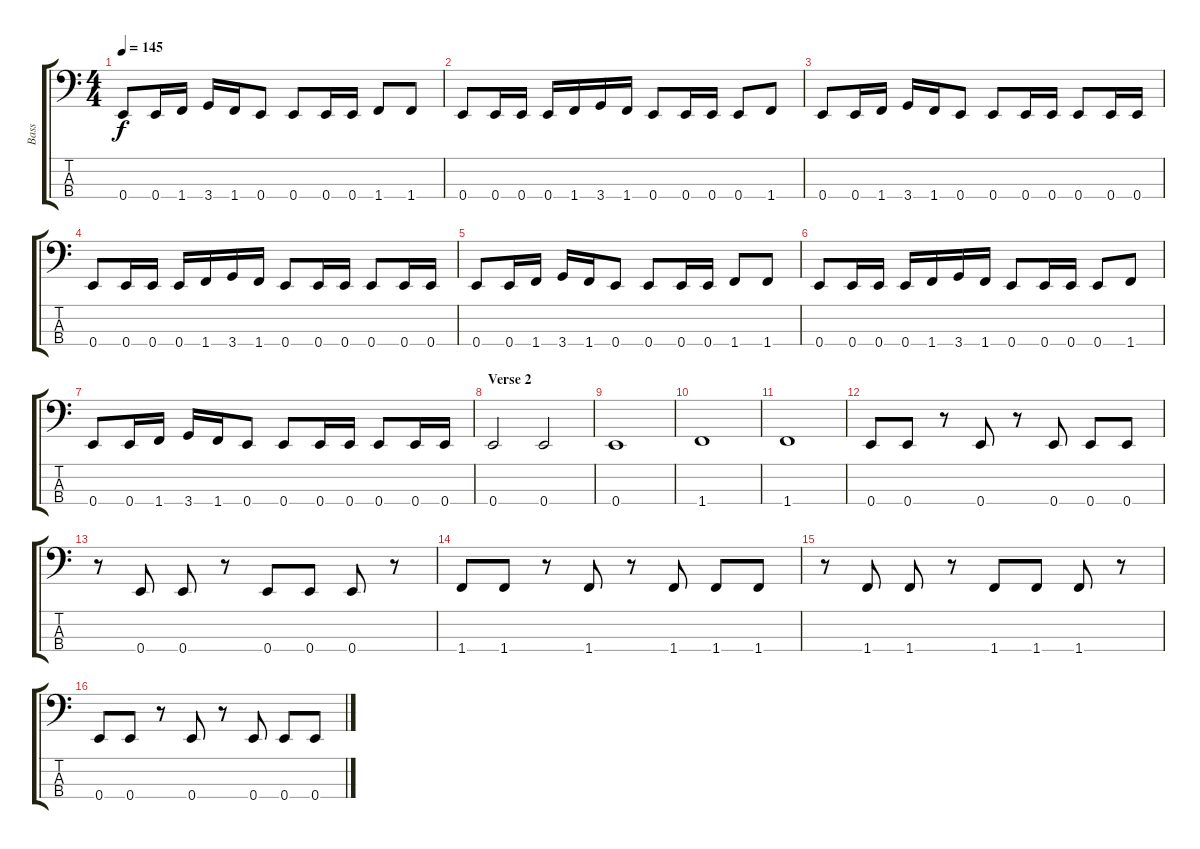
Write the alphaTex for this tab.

\track ("Bass" "Bass") {instrument electricbassfinger}
\staff {score tabs}
\tuning (G2 D2 A1 E1) {hide}
\ts (4 4)
\tempo 145
\clef f4
\ks c
0.4.8{dy f} 0.4.16 1.4.16 3.4.16 1.4.16 0.4.8 0.4.8 0.4.16 0.4.16 1.4.8 1.4.8 |
0.4.8 0.4.16 0.4.16 0.4.16 1.4.16 3.4.16 1.4.16 0.4.8 0.4.16 0.4.16 0.4.8 1.4.8 |
0.4.8 0.4.16 1.4.16 3.4.16 1.4.16 0.4.8 0.4.8 0.4.16 0.4.16 0.4.8 0.4.16 0.4.16 |
0.4.8 0.4.16 0.4.16 0.4.16 1.4.16 3.4.16 1.4.16 0.4.8 0.4.16 0.4.16 0.4.8 0.4.16 0.4.16 |
0.4.8 0.4.16 1.4.16 3.4.16 1.4.16 0.4.8 0.4.8 0.4.16 0.4.16 1.4.8 1.4.8 |
0.4.8 0.4.16 0.4.16 0.4.16 1.4.16 3.4.16 1.4.16 0.4.8 0.4.16 0.4.16 0.4.8 1.4.8 |
0.4.8 0.4.16 1.4.16 3.4.16 1.4.16 0.4.8 0.4.8 0.4.16 0.4.16 0.4.8 0.4.16 0.4.16 |
\section ("" "Verse 2")
0.4.2 0.4.2 |
0.4.1 |
1.4.1 |
1.4.1 |
0.4.8 0.4.8 r.8 0.4.8 r.8 0.4.8 0.4.8 0.4.8 |
r.8 0.4.8 0.4.8 r.8 0.4.8 0.4.8 0.4.8 r.8 |
1.4.8 1.4.8 r.8 1.4.8 r.8 1.4.8 1.4.8 1.4.8 |
r.8 1.4.8 1.4.8 r.8 1.4.8 1.4.8 1.4.8 r.8 |
0.4.8 0.4.8 r.8 0.4.8 r.8 0.4.8 0.4.8 0.4.8
